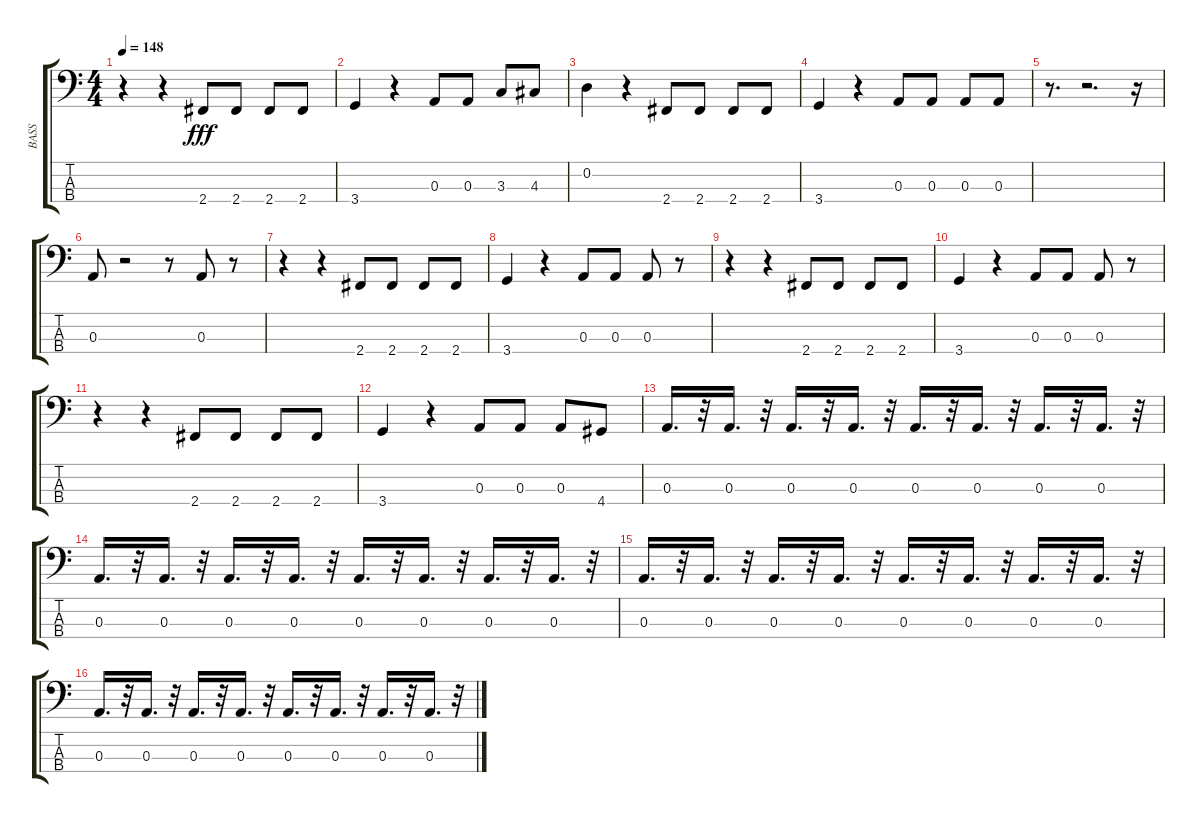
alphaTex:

\track ("BASS" "BASS") {instrument electricbassfinger}
\staff {score tabs}
\tuning (G2 D2 A1 E1) {hide}
\ts (4 4)
\tempo 148
\clef f4
\ks c
r.4{dy fff} r.4 2.4.8 2.4.8 2.4.8 2.4.8 |
3.4.4 r.4 0.3.8 0.3.8 3.3.8 4.3.8 |
0.2.4 r.4 2.4.8 2.4.8 2.4.8 2.4.8 |
3.4.4 r.4 0.3.8 0.3.8 0.3.8 0.3.8 |
r.8{d} r.2{d} r.16 |
0.3.8 r.2 r.8 0.3.8 r.8 |
r.4 r.4 2.4.8 2.4.8 2.4.8 2.4.8 |
3.4.4 r.4 0.3.8 0.3.8 0.3.8 r.8 |
r.4 r.4 2.4.8 2.4.8 2.4.8 2.4.8 |
3.4.4 r.4 0.3.8 0.3.8 0.3.8 r.8 |
r.4 r.4 2.4.8 2.4.8 2.4.8 2.4.8 |
3.4.4 r.4 0.3.8 0.3.8 0.3.8 4.4.8 |
0.3.16{d} r.32 0.3.16{d} r.32 0.3.16{d} r.32 0.3.16{d} r.32 0.3.16{d} r.32 0.3.16{d} r.32 0.3.16{d} r.32 0.3.16{d} r.32 |
0.3.16{d} r.32 0.3.16{d} r.32 0.3.16{d} r.32 0.3.16{d} r.32 0.3.16{d} r.32 0.3.16{d} r.32 0.3.16{d} r.32 0.3.16{d} r.32 |
0.3.16{d} r.32 0.3.16{d} r.32 0.3.16{d} r.32 0.3.16{d} r.32 0.3.16{d} r.32 0.3.16{d} r.32 0.3.16{d} r.32 0.3.16{d} r.32 |
0.3.16{d} r.32 0.3.16{d} r.32 0.3.16{d} r.32 0.3.16{d} r.32 0.3.16{d} r.32 0.3.16{d} r.32 0.3.16{d} r.32 0.3.16{d} r.32
